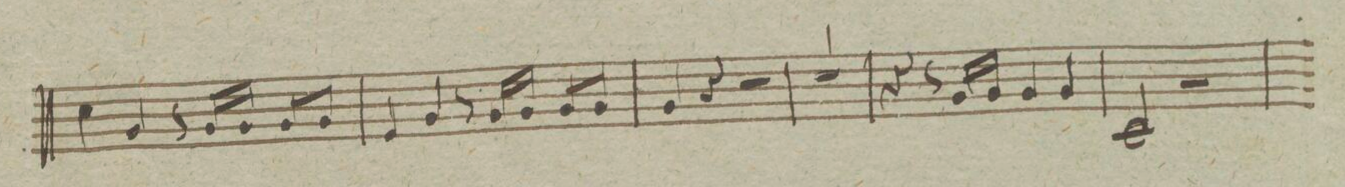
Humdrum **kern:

**kern
*I"Clarino. terzo Principalo
*clefG2
*k[]
*met(c|)
*M2/2
4cc\
4g/
8r
16g/LL
16g/JJ
8g/L
8g/J
=215
4e/
4g/
8r
16g/LL
16g/JJ
8g/L
8g/J
=216
4g/
4r
2r
=217
1r
=218
4r
8r
16g/LL
16g/JJ
4g/
4g/
=219
2c/
2r
=220
*-
